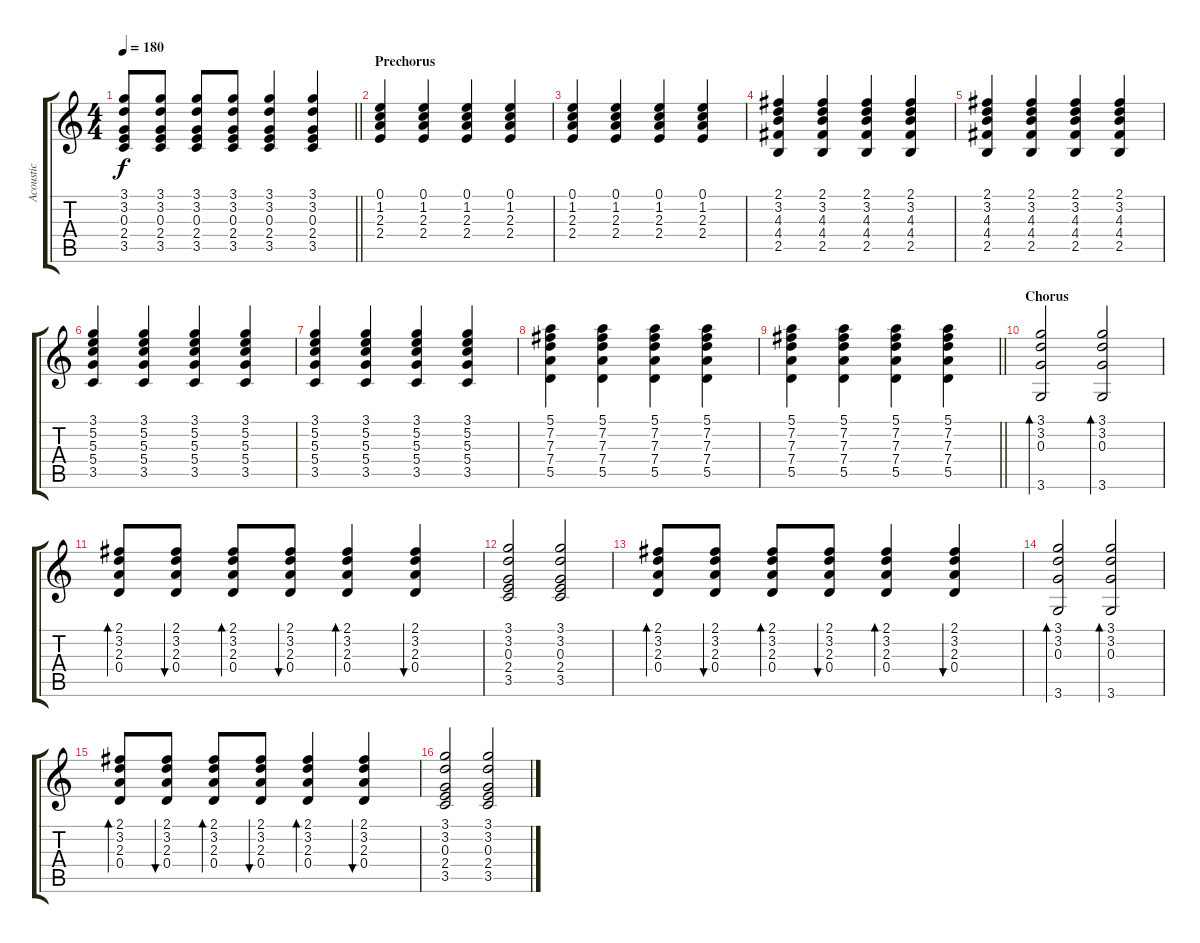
\track ("Acoustic" "Acoustic") {instrument acousticguitarsteel}
\staff {score tabs}
\tuning (E4 B3 G3 D3 A2 E2) {hide}
\ts (4 4)
\tempo 180
\clef g2
\barLineRight lightlight
\ks c
(3.1 3.2 0.3 2.4 3.5).8{dy f} (3.1 3.2 0.3 2.4 3.5).8 (3.1 3.2 0.3 2.4 3.5).8 (3.1 3.2 0.3 2.4 3.5).8 (3.1 3.2 0.3 2.4 3.5).4 (3.1 3.2 0.3 2.4 3.5).4 |
\section ("" "Prechorus")
(0.1 1.2 2.3 2.4).4 (0.1 1.2 2.3 2.4).4 (0.1 1.2 2.3 2.4).4 (0.1 1.2 2.3 2.4).4 |
(0.1 1.2 2.3 2.4).4 (0.1 1.2 2.3 2.4).4 (0.1 1.2 2.3 2.4).4 (0.1 1.2 2.3 2.4).4 |
(2.1 3.2 4.3 4.4 2.5).4 (2.1 3.2 4.3 4.4 2.5).4 (2.1 3.2 4.3 4.4 2.5).4 (2.1 3.2 4.3 4.4 2.5).4 |
(2.1 3.2 4.3 4.4 2.5).4 (2.1 3.2 4.3 4.4 2.5).4 (2.1 3.2 4.3 4.4 2.5).4 (2.1 3.2 4.3 4.4 2.5).4 |
(3.1 5.2 5.3 5.4 3.5).4 (3.1 5.2 5.3 5.4 3.5).4 (3.1 5.2 5.3 5.4 3.5).4 (3.1 5.2 5.3 5.4 3.5).4 |
(3.1 5.2 5.3 5.4 3.5).4 (3.1 5.2 5.3 5.4 3.5).4 (3.1 5.2 5.3 5.4 3.5).4 (3.1 5.2 5.3 5.4 3.5).4 |
(5.1 7.2 7.3 7.4 5.5).4 (5.1 7.2 7.3 7.4 5.5).4 (5.1 7.2 7.3 7.4 5.5).4 (5.1 7.2 7.3 7.4 5.5).4 |
\barLineRight lightlight
(5.1 7.2 7.3 7.4 5.5).4 (5.1 7.2 7.3 7.4 5.5).4 (5.1 7.2 7.3 7.4 5.5).4 (5.1 7.2 7.3 7.4 5.5).4 |
\section ("" "Chorus")
(3.1 3.2 0.3 3.6).2{bd 240} (3.1 3.2 0.3 3.6).2{bd 240} |
(2.1 3.2 2.3 0.4).8{bd 240} (2.1 3.2 2.3 0.4).8{bu 240} (2.1 3.2 2.3 0.4).8{bd 240} (2.1 3.2 2.3 0.4).8{bu 240} (2.1 3.2 2.3 0.4).4{bd 240} (2.1 3.2 2.3 0.4).4{bu 240} |
(3.1 3.2 0.3 2.4 3.5).2 (3.1 3.2 0.3 2.4 3.5).2 |
(2.1 3.2 2.3 0.4).8{bd 240} (2.1 3.2 2.3 0.4).8{bu 240} (2.1 3.2 2.3 0.4).8{bd 240} (2.1 3.2 2.3 0.4).8{bu 240} (2.1 3.2 2.3 0.4).4{bd 240} (2.1 3.2 2.3 0.4).4{bu 240} |
(3.1 3.2 0.3 3.6).2{bd 240} (3.1 3.2 0.3 3.6).2{bd 240} |
(2.1 3.2 2.3 0.4).8{bd 240} (2.1 3.2 2.3 0.4).8{bu 240} (2.1 3.2 2.3 0.4).8{bd 240} (2.1 3.2 2.3 0.4).8{bu 240} (2.1 3.2 2.3 0.4).4{bd 240} (2.1 3.2 2.3 0.4).4{bu 240} |
(3.1 3.2 0.3 2.4 3.5).2 (3.1 3.2 0.3 2.4 3.5).2
